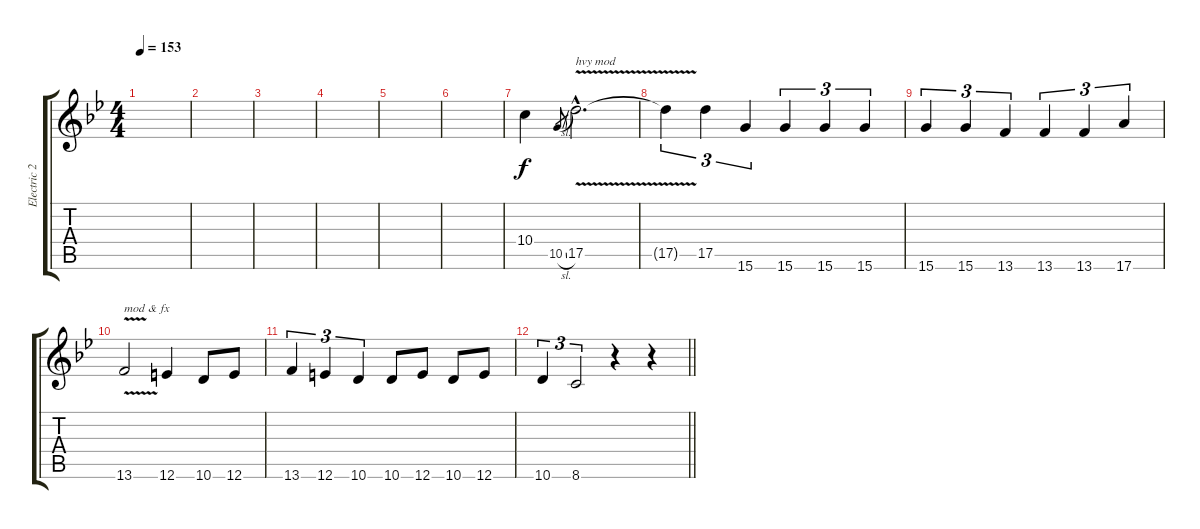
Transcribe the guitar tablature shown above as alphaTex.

\track ("Electric 2" "Electric 2") {instrument electricguitarclean}
\staff {score tabs}
\tuning (E4 B3 G3 D3 A2 E2) {hide}
\ts (4 4)
\tempo 153
\clef g2
\ks bb
|
|
|
|
|
|
10.4.4{instrument distortionguitar} 10.5{sl}.8{gr} 17.5{v hac}.2{d txt "hvy mod"} |
17.5{t}.4{tu (3 2)} 17.5.4{tu (3 2)} 15.6.4{tu (3 2)} 15.6.4{tu (3 2)} 15.6.4{tu (3 2)} 15.6.4{tu (3 2)} |
15.6.4{tu (3 2)} 15.6.4{tu (3 2)} 13.6.4{tu (3 2)} 13.6.4{tu (3 2)} 13.6.4{tu (3 2)} 17.6.4{tu (3 2)} |
13.6{v}.2{txt "mod & fx"} 12.6.4 10.6.8 12.6.8 |
13.6.4{tu (3 2)} 12.6.4{tu (3 2)} 10.6.4{tu (3 2)} 10.6.8 12.6.8{volume 2} 10.6.8 12.6.8 |
\barLineRight lightlight
10.6.4{tu (3 2)} 8.6.2{tu (3 2)} r.4 r.4
